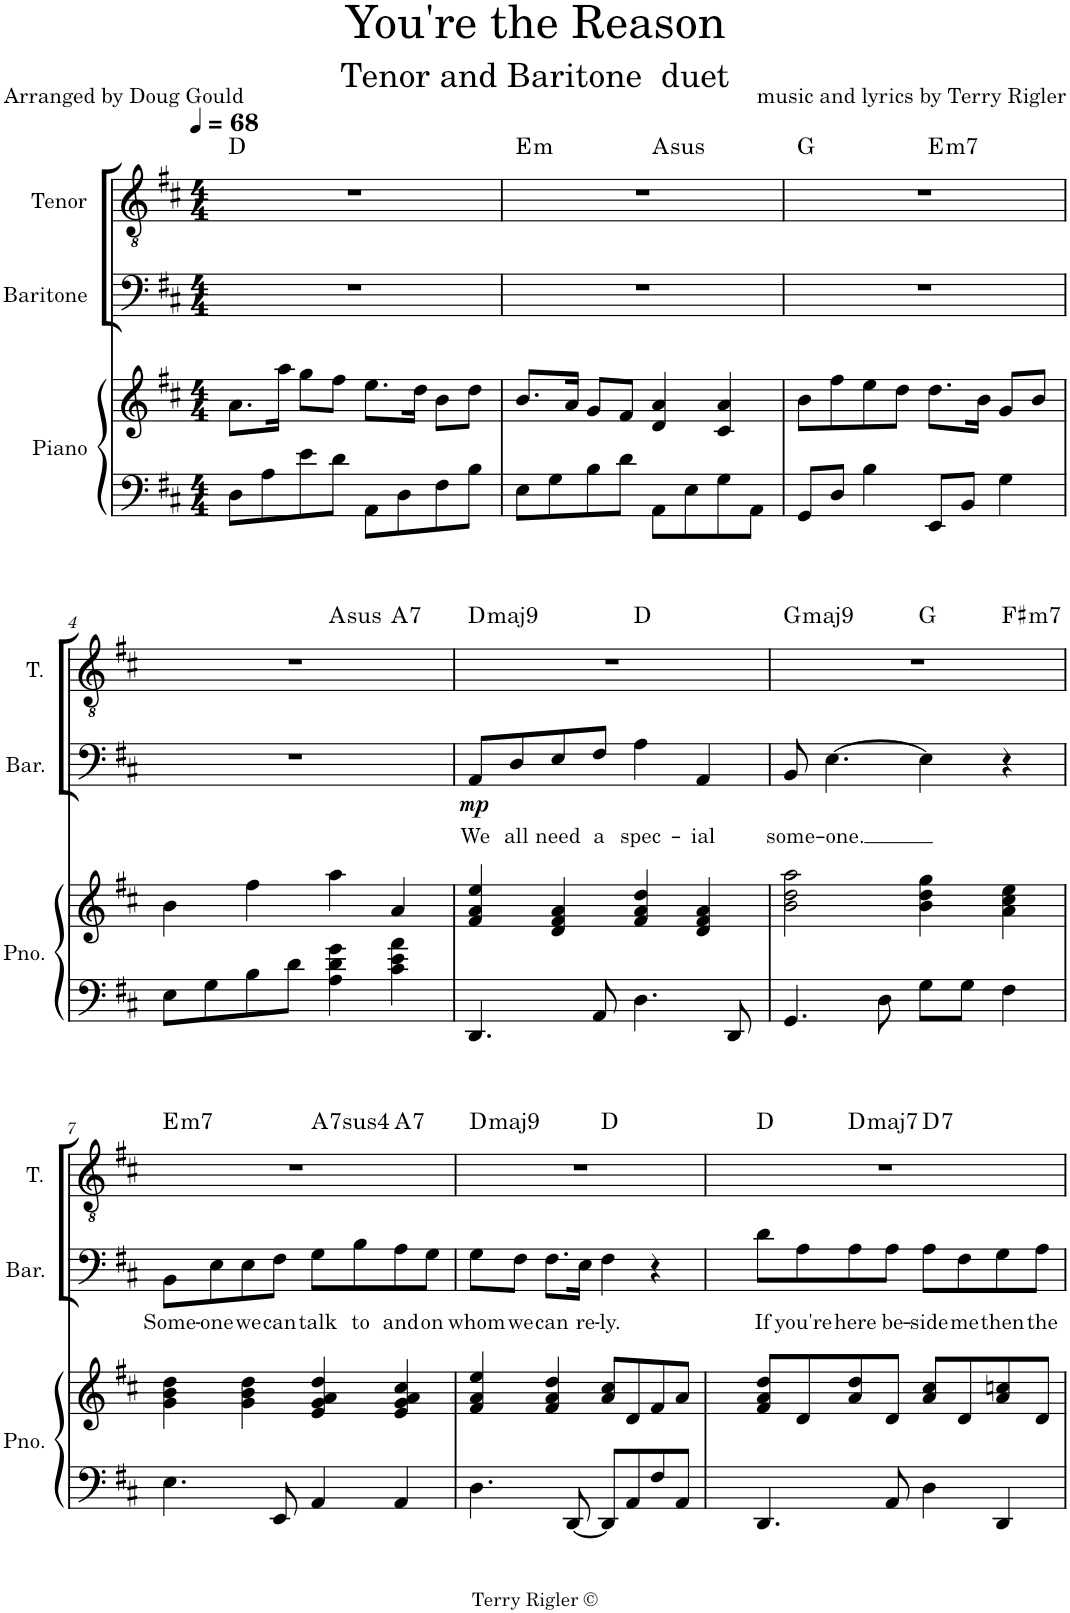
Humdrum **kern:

**kern	**kern	**kern	**text	**dynam	**kern	**harte
*part3	*part3	*part2	*part2	*part2	*part1	*part1
*staff4	*staff3	*staff2	*staff2	*staff2	*staff1	*
*I"Piano	*	*I"Baritone	*	*	*I"Tenor	*
*I'Pno.	*	*I'Bar.	*	*	*I'T.	*
*clefF4	*clefG2	*clefF4	*	*	*clefGv2	*
*k[f#c#]	*k[f#c#]	*k[f#c#]	*	*	*k[f#c#]	*
*M4/4	*M4/4	*M4/4	*	*	*M4/4	*
=1	=1	=1	=1	=1	=1	=1
8D\L	8.a\L	1r	.	.	1r	D:maj
8A\	.	.	.	.	.	.
.	16aa\Jk	.	.	.	.	.
8e\	8gg\L	.	.	.	.	.
8d\J	8ff#\J	.	.	.	.	.
8AA\L	8.ee\L	.	.	.	.	.
8D\	.	.	.	.	.	.
.	16dd\Jk	.	.	.	.	.
8F#\	8b\L	.	.	.	.	.
8B\J	8dd\J	.	.	.	.	.
=2	=2	=2	=2	=2	=2	=2
!	!	!	!	!	!	!LO:H:kt=m
*	*	*	*	*	*^	*
8E\L	8.b/L	1r	.	.	1r	2ryy	E:min
8G\	.	.	.	.	.	.	.
.	16a/Jk	.	.	.	.	.	.
8B\	8g/L	.	.	.	.	.	.
8d\J	8f#/J	.	.	.	.	.	.
!	!	!	!	!	!	!	!LO:H:kt=sus
8AA\L	4d/ 4a/	.	.	.	.	2ryy	A:sus4
8E\	.	.	.	.	.	.	.
8G\	4c#/ 4a/	.	.	.	.	.	.
8AA\J	.	.	.	.	.	.	.
=3	=3	=3	=3	=3	=3	=3	=3
8GG/L	8b\L	1r	.	.	1r	2ryy	G:maj
8D/J	8ff#\	.	.	.	.	.	.
4B\	8ee\	.	.	.	.	.	.
.	8dd\J	.	.	.	.	.	.
!	!	!	!	!	!	!	!LO:H:kt=m7
8EE/L	8.dd\L	.	.	.	.	2ryy	E:min7
8BB/J	.	.	.	.	.	.	.
.	16b\Jk	.	.	.	.	.	.
4G\	8g/L	.	.	.	.	.	.
.	8b/J	.	.	.	.	.	.
!!LO:LB:g=z
=4	=4	=4	=4	=4	=4	=4	=4
*	*	*	*	*	*	*^	*
8E\L	4b\	1r	.	.	1r	2ryy	2.ryy	.
8G\	.	.	.	.	.	.	.	.
8B\	4ff#\	.	.	.	.	.	.	.
8d\J	.	.	.	.	.	.	.	.
!	!	!	!	!	!	!	!	!LO:H:kt=sus
4A\ 4d\ 4g\	4aa\	.	.	.	.	2ryy	.	A:sus4
!	!	!	!	!	!	!	!	!LO:H:kt=7
4c#\ 4e\ 4a\	4a/	.	.	.	.	.	4ryy	A:7
=5	=5	=5	=5	=5	=5	=5	=5	=5
!	!	!	!LO:LY:b	!LO:DY:b	!	!	!	!LO:H:kt=maj9
*	*	*	*	*	*	*v	*v	*
4.DD/	4f#/ 4a/ 4ee/	8AA/L	We	mp	1r	2ryy	D:maj9
!	!	!	!LO:LY:b	!	!	!	!
.	.	8D/	all	.	.	.	.
!	!	!	!LO:LY:b	!	!	!	!
.	4d/ 4f#/ 4a/	8E/	need	.	.	.	.
!	!	!	!LO:LY:b	!	!	!	!
8AA/	.	8F#/J	a	.	.	.	.
!	!	!	!LO:LY:b	!	!	!	!
4.D\	4f#/ 4a/ 4dd/	4A\	spec-	.	.	2ryy	D:maj
!	!	!	!LO:LY:b	!	!	!	!
.	4d/ 4f#/ 4a/	4AA/	-ial	.	.	.	.
8DD/	.	.	.	.	.	.	.
=6	=6	=6	=6	=6	=6	=6	=6
!	!	!	!LO:LY:b	!	!	!	!LO:H:kt=maj9
*	*	*	*	*	*	*^	*
4.GG/	2b\ 2dd\ 2aa\	8BB/	some-	.	1r	2ryy	2.ryy	G:maj9
!	!	!	!LO:LY:b	!	!	!	!	!
.	.	[4.E\	-one.	.	.	.	.	.
8D\	.	.	.	.	.	.	.	.
8G\L	4b\ 4dd\ 4gg\	4E\]	.	.	.	2ryy	.	G:maj
8G\J	.	.	.	.	.	.	.	.
!	!	!	!	!	!	!	!	!LO:H:kt=m7
4F#\	4a\ 4cc#\ 4ee\	4r	.	.	.	.	4ryy	F#:min7
!!LO:LB:g=z	!!	!!
=7	=7	=7	=7	=7	=7	=7	=7	=7
!	!	!	!LO:LY:b	!	!	!	!	!LO:H:kt=m7
4.E\	4g\ 4b\ 4dd\	8BB\L	Some-	.	1r	2ryy	2.ryy	E:min7
!	!	!	!LO:LY:b	!	!	!	!	!
.	.	8E\	-one	.	.	.	.	.
!	!	!	!LO:LY:b	!	!	!	!	!
.	4g\ 4b\ 4dd\	8E\	we	.	.	.	.	.
!	!	!	!LO:LY:b	!	!	!	!	!
8EE/	.	8F#\J	can	.	.	.	.	.
!	!	!	!LO:LY:b	!	!	!	!	!LO:H:kt=74
4AA/	4e/ 4g/ 4a/ 4dd/	8G\L	talk	.	.	2ryy	.	A:sus4(7)
!	!	!	!LO:LY:b	!	!	!	!	!
.	.	8B\	to	.	.	.	.	.
!	!	!	!LO:LY:b	!	!	!	!	!LO:H:kt=7
4AA/	4e/ 4g/ 4a/ 4cc#/	8A\	and	.	.	.	4ryy	A:7
!	!	!	!LO:LY:b	!	!	!	!	!
.	.	8G\J	on	.	.	.	.	.
=8	=8	=8	=8	=8	=8	=8	=8	=8
!	!	!	!LO:LY:b	!	!	!	!	!LO:H:kt=maj9
*	*	*	*	*	*	*v	*v	*
4.D\	4f#/ 4a/ 4ee/	8G\L	whom	.	1r	2ryy	D:maj9
!	!	!	!LO:LY:b	!	!	!	!
.	.	8F#\J	we	.	.	.	.
!	!	!	!LO:LY:b	!	!	!	!
.	4f#/ 4a/ 4dd/	8.F#\L	can	.	.	.	.
[8DD/	.	.	.	.	.	.	.
!	!	!	!LO:LY:b	!	!	!	!
.	.	16E\Jk	re-	.	.	.	.
!	!	!	!LO:LY:b	!	!	!	!
8DD/L]	8a/ 8cc#/L	4F#\	-ly.	.	.	2ryy	D:maj
8AA/	8d/	.	.	.	.	.	.
8F#/	8f#/	4r	.	.	.	.	.
8AA/J	8a/J	.	.	.	.	.	.
=9	=9	=9	=9	=9	=9	=9	=9
!	!	!	!LO:LY:b	!	!	!	!
*	*	*	*	*	*	*^	*
4.DD/	8f#/ 8a/ 8dd/L	8d\L	If	.	1r	4ryy	2ryy	D:maj
!	!	!	!LO:LY:b	!	!	!	!	!
.	8d/	8A\	you're	.	.	.	.	.
!	!	!	!LO:LY:b	!	!	!	!	!LO:H:kt=maj7
.	8a/ 8dd/	8A\	here	.	.	2.ryy	.	D:maj7
!	!	!	!LO:LY:b	!	!	!	!	!
8AA/	8d/J	8A\J	be-	.	.	.	.	.
!	!	!	!LO:LY:b	!	!	!	!	!LO:H:kt=7
4D\	8a/ 8cc#/L	8A\L	-side	.	.	.	2ryy	D:7
!	!	!	!LO:LY:b	!	!	!	!	!
.	8d/	8F#\	me	.	.	.	.	.
!	!	!	!LO:LY:b	!	!	!	!	!
4DD/	8a/ 8ccn/	8G\	then	.	.	.	.	.
!	!	!	!LO:LY:b	!	!	!	!	!
.	8d/J	8A\J	the	.	.	.	.	.
*	*	*	*	*	*v	*v	*v	*
=	=	=	=	=	=	=
*-	*-	*-	*-	*-	*-	*-
